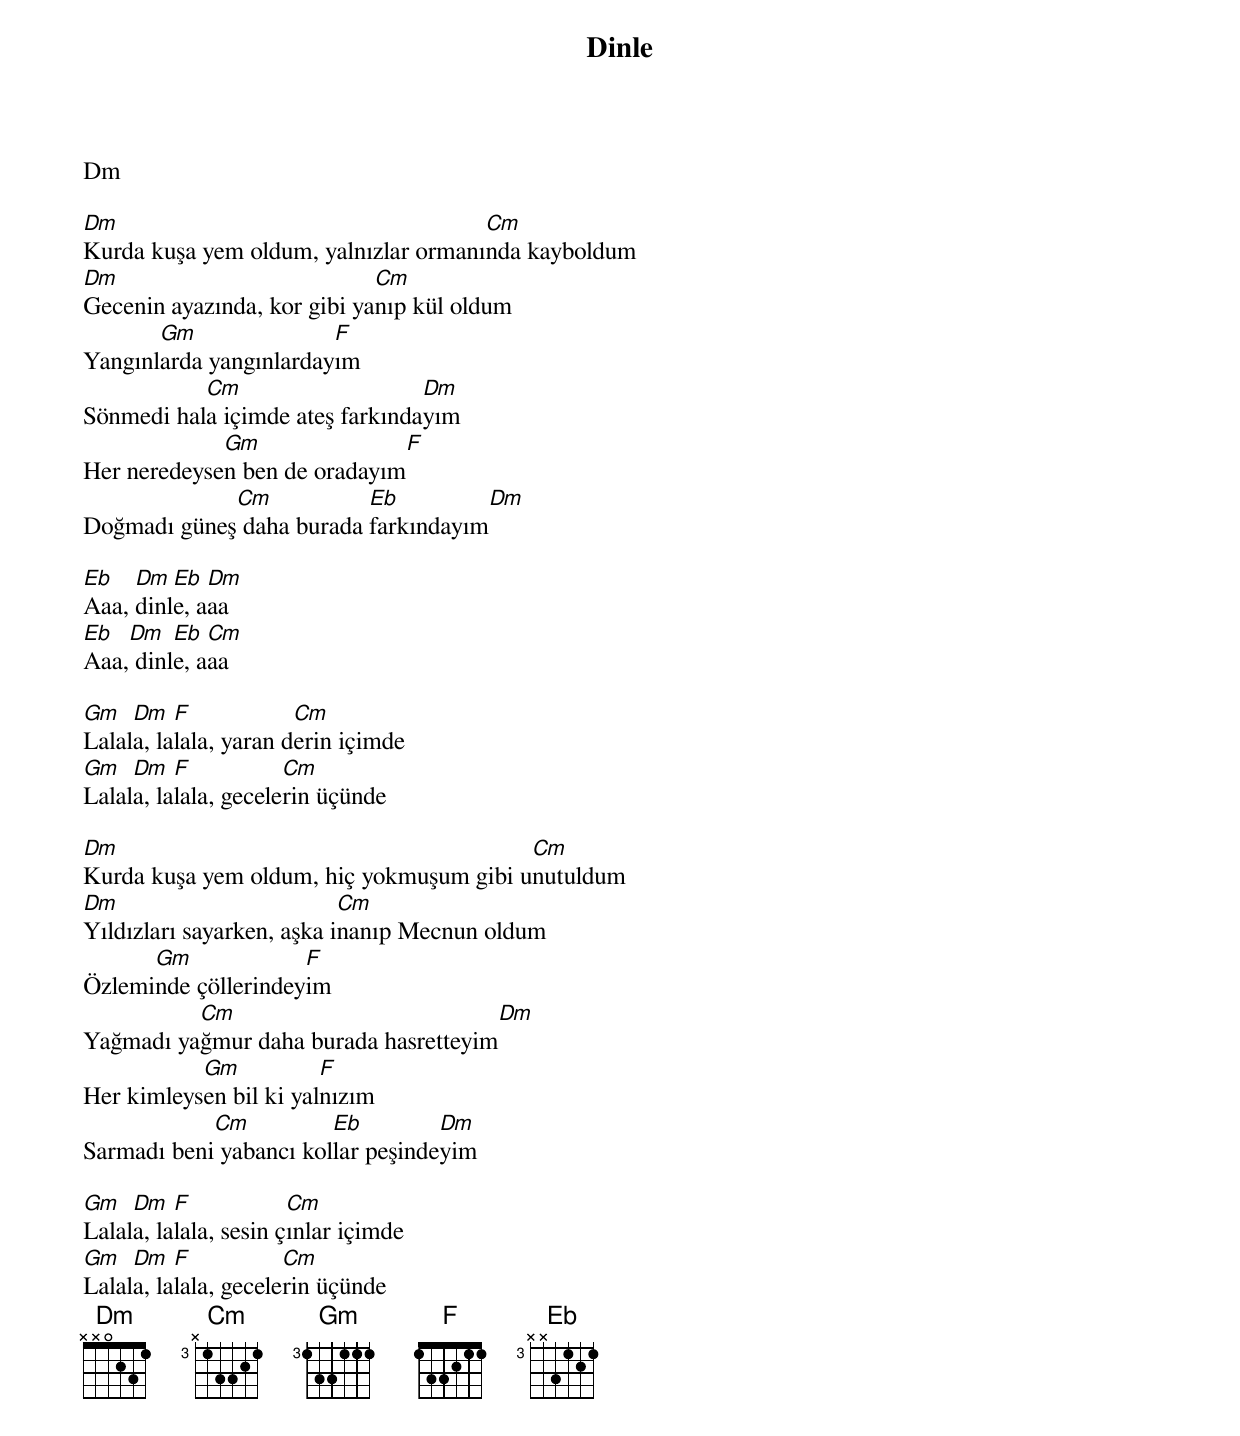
{title: Dinle}
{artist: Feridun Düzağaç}

Dm

Dm                                    Cm
Kurda kuşa yem oldum, yalnızlar ormanında kayboldum
Dm                           Cm
Gecenin ayazında, kor gibi yanıp kül oldum
       Gm               F
Yangınlarda yangınlardayım
           Cm                    Dm
Sönmedi hala içimde ateş farkındayım
             Gm               F
Her neredeysen ben de oradayım
             Cm           Eb         Dm
Doğmadı güneş daha burada farkındayım

Eb   Dm  Eb  Dm
Aaa, dinle, aaa
Eb  Dm   Eb  Cm
Aaa, dinle, aaa

Gm   Dm   F            Cm
Lalala, lalala, yaran derin içimde
Gm   Dm   F           Cm
Lalala, lalala, gecelerin üçünde

Dm                                       Cm
Kurda kuşa yem oldum, hiç yokmuşum gibi unutuldum
Dm                         Cm
Yıldızları sayarken, aşka inanıp Mecnun oldum
      Gm             F
Özleminde çöllerindeyim
          Cm                            Dm
Yağmadı yağmur daha burada hasretteyim
           Gm           F
Her kimleysen bil ki yalnızım
            Cm          Eb         Dm
Sarmadı beni yabancı kollar peşindeyim

Gm   Dm   F            Cm
Lalala, lalala, sesin çınlar içimde
Gm   Dm   F           Cm
Lalala, lalala, gecelerin üçünde
